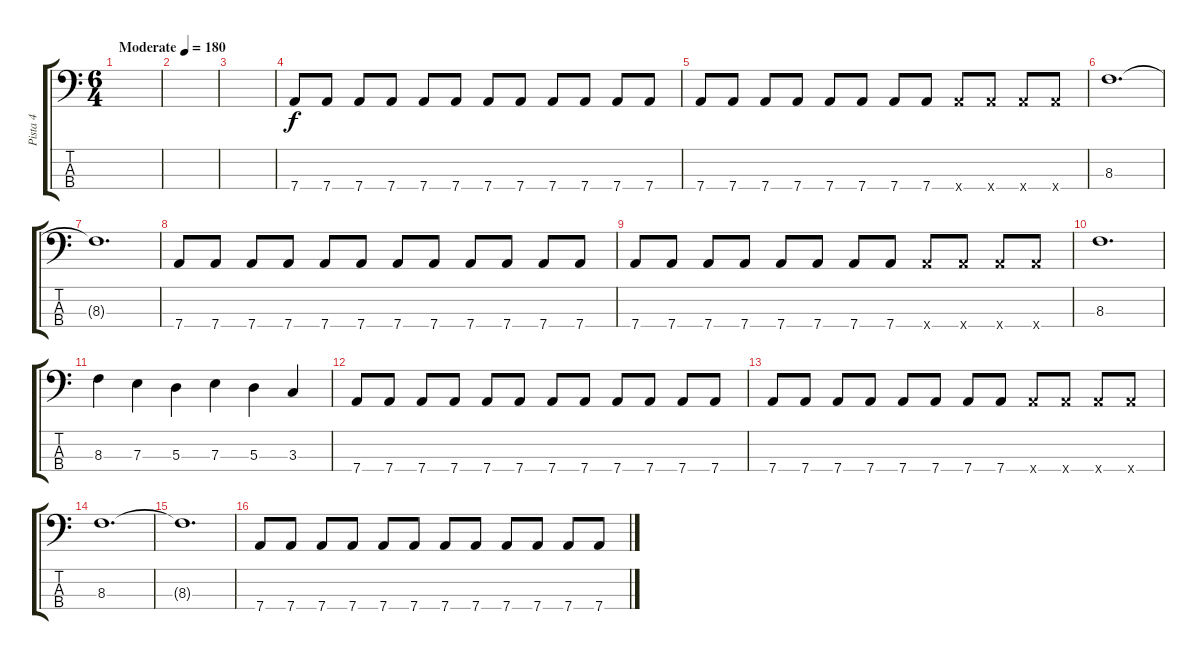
\track ("Pista 4" "Pista 4") {instrument electricbasspick}
\staff {score tabs}
\tuning (G2 D2 A1 D1) {hide}
\ts (6 4)
\tempo (180 "Moderate")
\clef f4
\ks c
|
|
|
7.4.8 7.4.8 7.4.8 7.4.8 7.4.8 7.4.8 7.4.8 7.4.8 7.4.8 7.4.8 7.4.8 7.4.8 |
7.4.8 7.4.8 7.4.8 7.4.8 7.4.8 7.4.8 7.4.8 7.4.8 7.4{x}.8 7.4{x}.8 7.4{x}.8 7.4{x}.8 |
8.3.1{d} |
8.3{t}.1{d} |
7.4.8 7.4.8 7.4.8 7.4.8 7.4.8 7.4.8 7.4.8 7.4.8 7.4.8 7.4.8 7.4.8 7.4.8 |
7.4.8 7.4.8 7.4.8 7.4.8 7.4.8 7.4.8 7.4.8 7.4.8 7.4{x}.8 7.4{x}.8 7.4{x}.8 7.4{x}.8 |
8.3.1{d} |
8.3.4 7.3.4 5.3.4 7.3.4 5.3.4 3.3.4 |
7.4.8 7.4.8 7.4.8 7.4.8 7.4.8 7.4.8 7.4.8 7.4.8 7.4.8 7.4.8 7.4.8 7.4.8 |
7.4.8 7.4.8 7.4.8 7.4.8 7.4.8 7.4.8 7.4.8 7.4.8 7.4{x}.8 7.4{x}.8 7.4{x}.8 7.4{x}.8 |
8.3.1{d} |
8.3{t}.1{d} |
7.4.8 7.4.8 7.4.8 7.4.8 7.4.8 7.4.8 7.4.8 7.4.8 7.4.8 7.4.8 7.4.8 7.4.8
